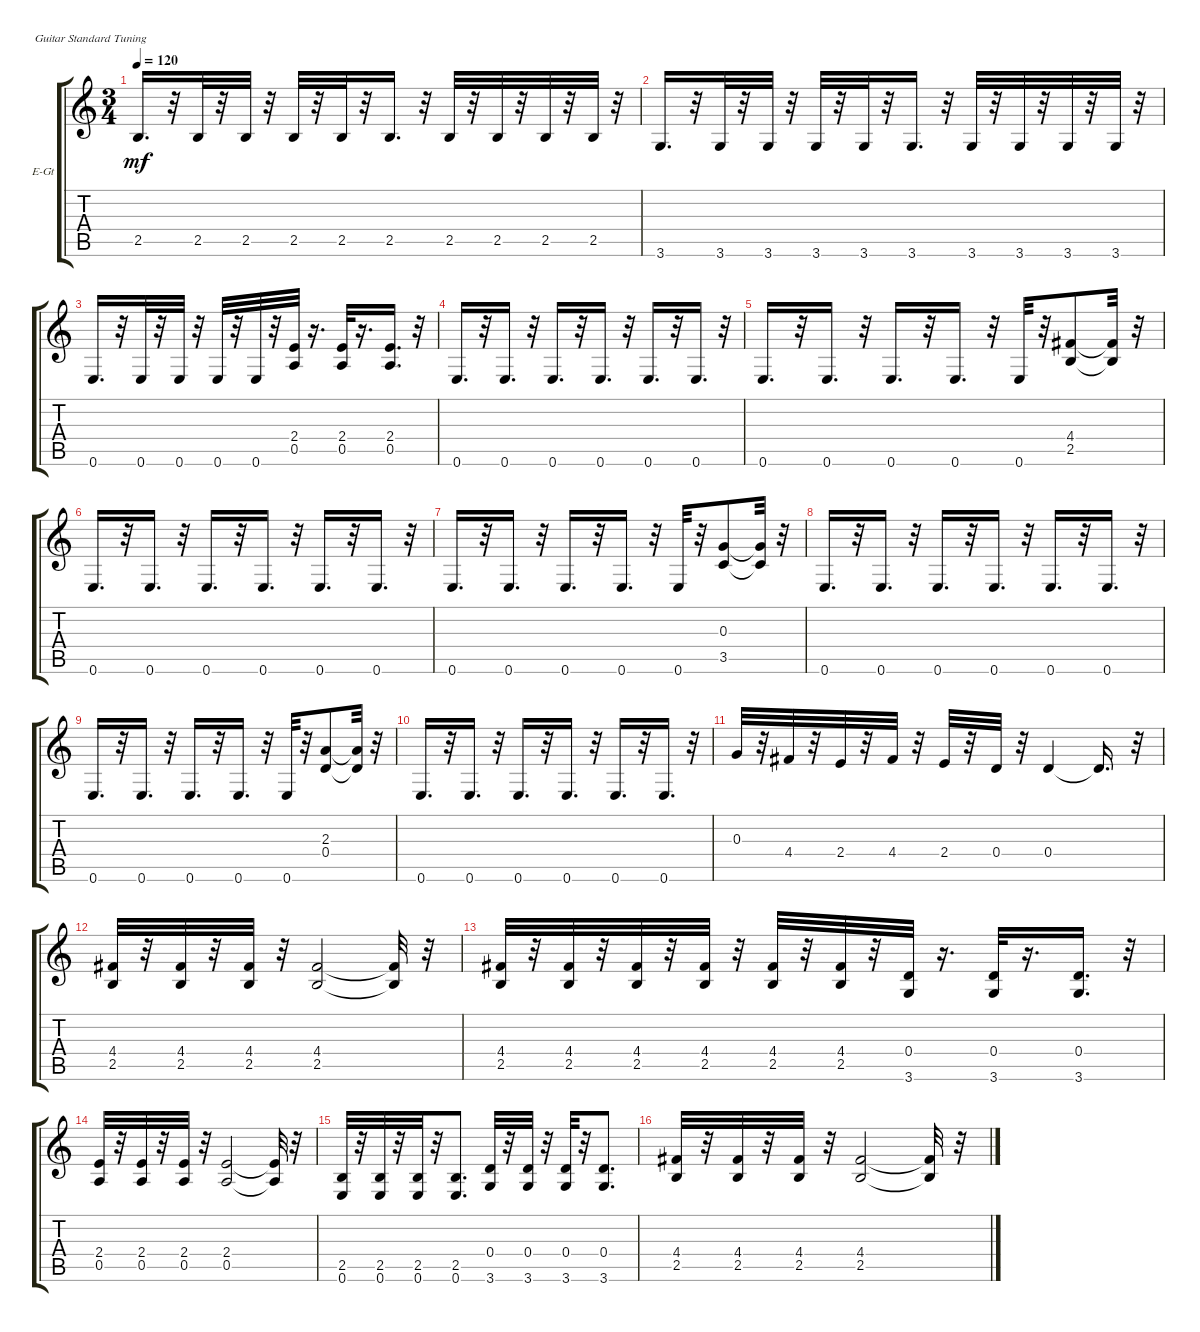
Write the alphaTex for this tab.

\bracketExtendMode groupsimilarinstruments
\firstSystemTrackNameOrientation horizontal
\otherSystemsTrackNameOrientation horizontal
\track ("" "E-Gt") {instrument electricguitarclean}
\staff {score tabs}
\tuning (E4 B3 G3 D3 A2 E2)
\ts (3 4)
\tempo 120
\clef g2
\ks c
2.5.16{d dy mf} r.32 2.5.32 r.32 2.5.32 r.32 2.5.32 r.32 2.5.32 r.32 2.5.16{d} r.32 2.5.32 r.32 2.5.32 r.32 2.5.32 r.32 2.5.32 r.32 |
3.6.16{d} r.32 3.6.32 r.32 3.6.32 r.32 3.6.32 r.32 3.6.32 r.32 3.6.16{d} r.32 3.6.32 r.32 3.6.32 r.32 3.6.32 r.32 3.6.32 r.32 |
0.6.16{d} r.32 0.6.32 r.32 0.6.32 r.32 0.6.32 r.32 0.6.32 r.32 (2.4 0.5).32 r.16{d} (0.5 2.4).32 r.16{d} (2.4 0.5).16{d} r.32 |
0.6.16{d} r.32 0.6.16{d} r.32 0.6.16{d} r.32 0.6.16{d} r.32 0.6.16{d} r.32 0.6.16{d} r.32 |
0.6.16{d} r.32 0.6.16{d} r.32 0.6.16{d} r.32 0.6.16{d} r.32 0.6.32 r.32 (4.4 2.5).8 (4.4{t} 2.5{t}).32 r.32 |
0.6.16{d} r.32 0.6.16{d} r.32 0.6.16{d} r.32 0.6.16{d} r.32 0.6.16{d} r.32 0.6.16{d} r.32 |
0.6.16{d} r.32 0.6.16{d} r.32 0.6.16{d} r.32 0.6.16{d} r.32 0.6.32 r.32 (3.5 0.3).8 (3.5{t} 0.3{t}).32 r.32 |
0.6.16{d} r.32 0.6.16{d} r.32 0.6.16{d} r.32 0.6.16{d} r.32 0.6.16{d} r.32 0.6.16{d} r.32 |
0.6.16{d} r.32 0.6.16{d} r.32 0.6.16{d} r.32 0.6.16{d} r.32 0.6.32 r.32 (2.3 0.4).8 (2.3{t} 0.4{t}).32 r.32 |
0.6.16{d} r.32 0.6.16{d} r.32 0.6.16{d} r.32 0.6.16{d} r.32 0.6.16{d} r.32 0.6.16{d} r.32 |
0.3.32 r.32 4.4.32 r.32 2.4.32 r.32 4.4.32 r.32 2.4.32 r.32 0.4.32 r.32 0.4.4 0.4{t}.16{d} r.32 |
(4.4 2.5).32 r.32 (2.5 4.4).32 r.32 (2.5 4.4).32 r.32 (2.5 4.4).2 (2.5{t} 4.4{t}).32 r.32 |
(4.4 2.5).32 r.32 (2.5 4.4).32 r.32 (2.5 4.4).32 r.32 (2.5 4.4).32 r.32 (2.5 4.4).32 r.32 (2.5 4.4).32 r.32 (0.4 3.6).32 r.16{d} (3.6 0.4).32 r.16{d} (0.4 3.6).16{d} r.32 |
(2.4 0.5).32 r.32 (0.5 2.4).32 r.32 (0.5 2.4).32 r.32 (0.5 2.4).2 (0.5{t} 2.4{t}).32 r.32 |
(2.5 0.6).32 r.32 (0.6 2.5).32 r.32 (0.6 2.5).32 r.32 (0.6 2.5).8{d} (0.4 3.6).32 r.32 (3.6 0.4).32 r.32 (3.6 0.4).32 r.32 (3.6 0.4).8{d} |
(2.5 4.4).32 r.32 (2.5 4.4).32 r.32 (2.5 4.4).32 r.32 (2.5 4.4).2 (2.5{t} 4.4{t}).32 r.32
